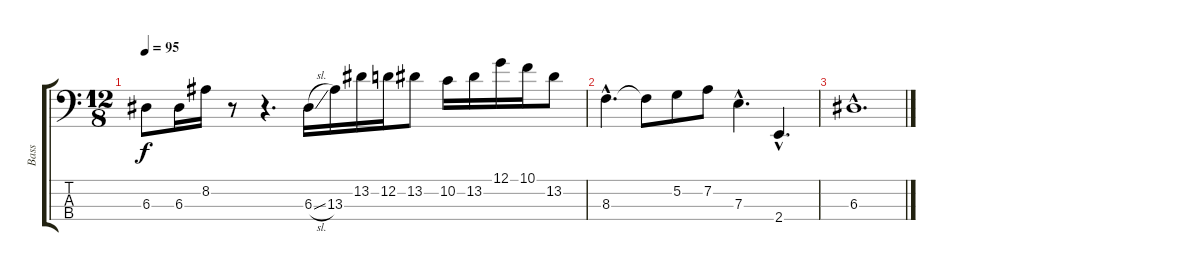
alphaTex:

\track ("Bass" "Bass") {instrument electricbassfinger}
\staff {score tabs}
\tuning (G2 D2 A1 D1) {hide}
\ts (12 8)
\tempo 95
\clef f4
\ks c
6.3.8{dy f} 6.3.16 8.2.16 r.8 r.4{d} 6.3{sl}.16 13.3.16 13.2.16 12.2.16 13.2.8 10.2.16 13.2.16 12.1.16 10.1.16 13.2.8 |
8.3{hac}.4{d} 8.3{t}.8 5.2.8 7.2.8 7.3{hac}.4{d} 2.4{hac}.4{d} |
6.3{hac}.1{d}
